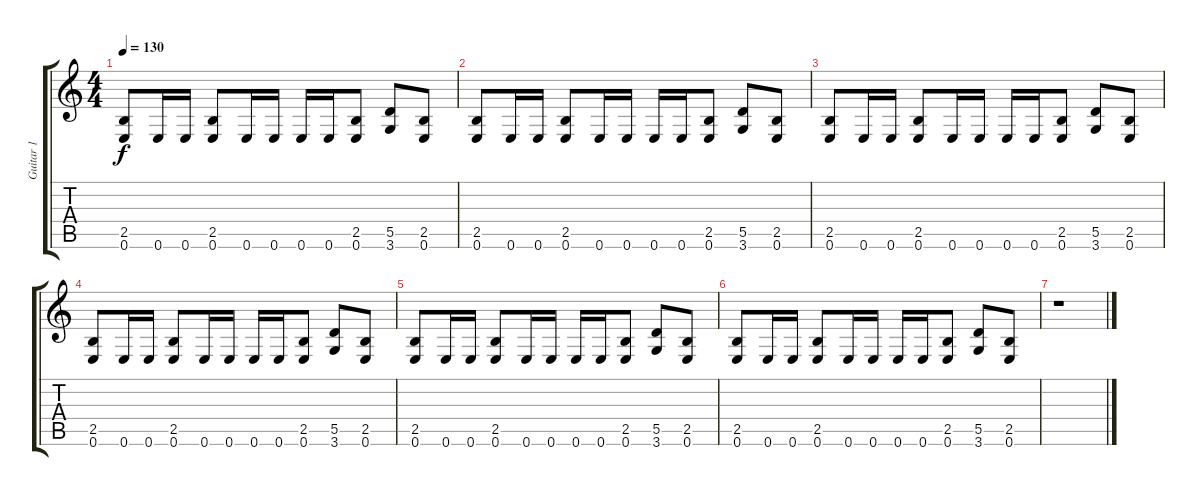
\track ("Guitar 1" "Guitar 1") {instrument distortionguitar}
\staff {score tabs}
\tuning (E4 B3 G3 D3 A2 E2) {hide}
\ts (4 4)
\tempo 130
\clef g2
\ks c
(2.5 0.6).8{dy f} 0.6.16 0.6.16 (2.5 0.6).8 0.6.16 0.6.16 0.6.16 0.6.16 (2.5 0.6).8 (5.5 3.6).8 (2.5 0.6).8 |
(2.5 0.6).8 0.6.16 0.6.16 (2.5 0.6).8 0.6.16 0.6.16 0.6.16 0.6.16 (2.5 0.6).8 (5.5 3.6).8 (2.5 0.6).8 |
(2.5 0.6).8 0.6.16 0.6.16 (2.5 0.6).8 0.6.16 0.6.16 0.6.16 0.6.16 (2.5 0.6).8 (5.5 3.6).8 (2.5 0.6).8 |
(2.5 0.6).8 0.6.16 0.6.16 (2.5 0.6).8 0.6.16 0.6.16 0.6.16 0.6.16 (2.5 0.6).8 (5.5 3.6).8 (2.5 0.6).8 |
(2.5 0.6).8 0.6.16 0.6.16 (2.5 0.6).8 0.6.16 0.6.16 0.6.16 0.6.16 (2.5 0.6).8 (5.5 3.6).8 (2.5 0.6).8 |
(2.5 0.6).8 0.6.16 0.6.16 (2.5 0.6).8 0.6.16 0.6.16 0.6.16 0.6.16 (2.5 0.6).8 (5.5 3.6).8 (2.5 0.6).8 |
r.1
